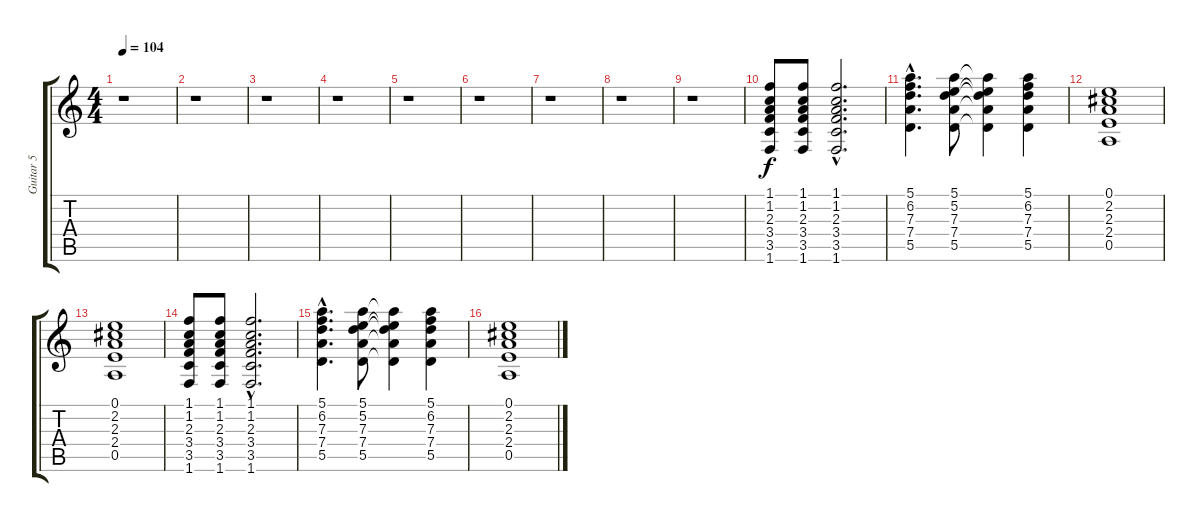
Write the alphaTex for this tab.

\track ("Guitar 5" "Guitar 5") {instrument acousticguitarsteel}
\staff {score tabs}
\tuning (E4 B3 G3 D3 A2 E2) {hide}
\ts (4 4)
\tempo 104
\clef g2
\ks c
r.1{dy f} |
r.1 |
r.1 |
r.1 |
r.1 |
r.1 |
r.1 |
r.1 |
r.1 |
(1.1 1.2 2.3 3.4 3.5 1.6).8 (1.1 1.2 2.3 3.4 3.5 1.6).8 (1.1{hac} 1.2{hac} 2.3{hac} 3.4{hac} 3.5{hac} 1.6{hac}).2{d} |
(5.1{hac} 6.2{hac} 7.3{hac} 7.4{hac} 5.5{hac}).4{d} (5.1 5.2 7.3 7.4 5.5).8 (5.1{t} 5.2{t} 7.3{t} 7.4{t} 5.5{t}).4 (5.1 6.2 7.3 7.4 5.5).4 |
(0.1 2.2 2.3 2.4 0.5).1 |
(0.1 2.2 2.3 2.4 0.5).1 |
(1.1 1.2 2.3 3.4 3.5 1.6).8 (1.1 1.2 2.3 3.4 3.5 1.6).8 (1.1{hac} 1.2{hac} 2.3{hac} 3.4{hac} 3.5{hac} 1.6{hac}).2{d} |
(5.1{hac} 6.2{hac} 7.3{hac} 7.4{hac} 5.5{hac}).4{d} (5.1 5.2 7.3 7.4 5.5).8 (5.1{t} 5.2{t} 7.3{t} 7.4{t} 5.5{t}).4 (5.1 6.2 7.3 7.4 5.5).4 |
(0.1 2.2 2.3 2.4 0.5).1
